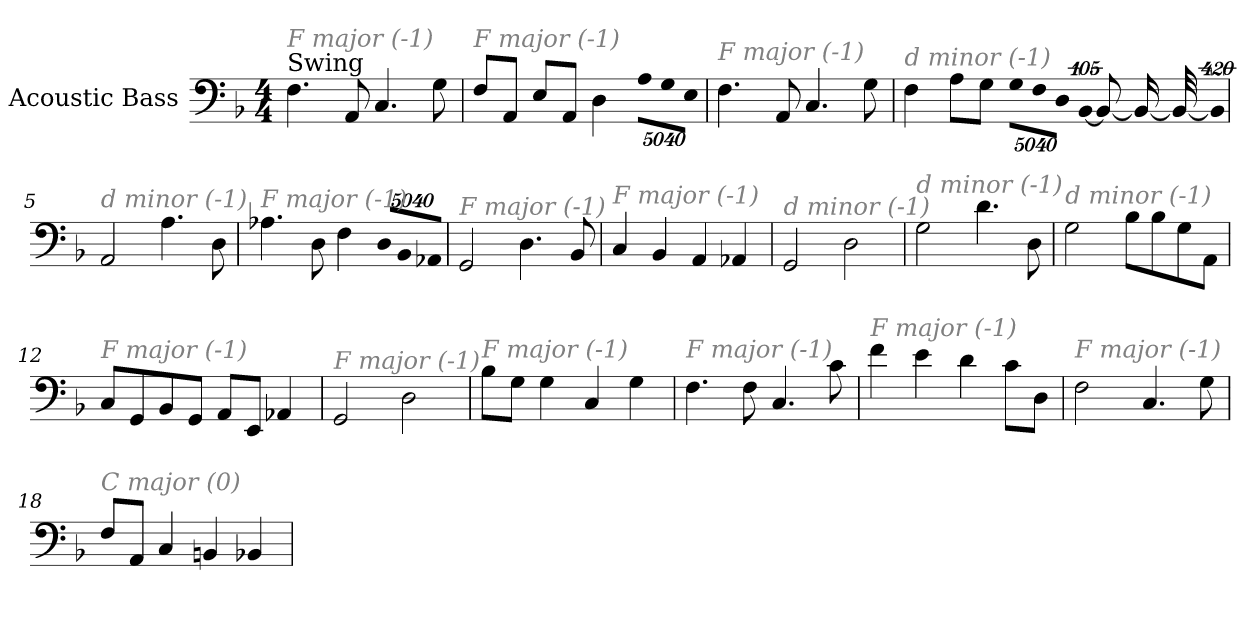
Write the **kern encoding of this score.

**kern
*part1
*staff1
*I"Acoustic Bass
*clefF4
*ITrd7c12
*k[b-]
*F:
*M4/4
*MM142
=1
!LO:TX:a:t=Swing
!LO:TX:i:color=#808080:t=F major (-1)
4.FF
8AAA
4.CC
8GG
=2
!LO:TX:i:color=#808080:t=F major (-1)
8FFL
8AAAJ
8EEL
8AAAJ
4DD
!LO:N:vis=8
40320%3347AAL
!LO:N:vis=8
40320%3347GG
!LO:N:vis=8
40320%3347EEJ
=3
!LO:TX:i:color=#808080:t=F major (-1)
4.FF
8AAA
4.CC
8GG
=4
!LO:TX:i:color=#808080:t=d minor (-1)
4FF
8AAL
8GGJ
!LO:N:vis=8
40320%3347GGL
!LO:N:vis=8
40320%3347FF
!LO:N:vis=8
40320%3347DDJ
!LO:N:vis=1024
[13440%13BBB-
8BBB-_
16BBB-_
32BBB-_
!LO:N:vis=1024%31
13440%407BBB-]
=5
!LO:TX:i:color=#808080:t=d minor (-1)
2AAA
4.AA
8DD
=6
!LO:TX:i:color=#808080:t=F major (-1)
4.AA-X
8DD
4FF
!LO:N:vis=8
40320%3347DDL
!LO:N:vis=8
40320%3347BBB-
!LO:N:vis=8
40320%3347AAA-XJ
=7
!LO:TX:i:color=#808080:t=F major (-1)
2GGG
4.DD
8BBB-
=8
!LO:TX:i:color=#808080:t=F major (-1)
4CC
4BBB-
4AAA
4AAA-X
=9
!LO:TX:i:color=#808080:t=d minor (-1)
2GGG
2DD
=10
!LO:TX:i:color=#808080:t=d minor (-1)
2GG
4.D
8DD
=11
!LO:TX:i:color=#808080:t=d minor (-1)
2GG
8BB-L
8BB-
8GG
8AAAJ
=12
!LO:TX:i:color=#808080:t=F major (-1)
8CCL
8GGG
8BBB-
8GGGJ
8AAAL
8EEEJ
4AAA-X
=13
!LO:TX:i:color=#808080:t=F major (-1)
2GGG
2DD
=14
!LO:TX:i:color=#808080:t=F major (-1)
8BB-L
8GGJ
4GG
4CC
4GG
=15
!LO:TX:i:color=#808080:t=F major (-1)
4.FF
8FF
4.CC
8C
=16
!LO:TX:i:color=#808080:t=F major (-1)
4F
4E
4D
8CL
8DDJ
=17
!LO:TX:i:color=#808080:t=F major (-1)
2FF
4.CC
8GG
=18
!LO:TX:i:color=#808080:t=C major (0)
8FFL
8AAAJ
4CC
4BBBn
4BBB-X
=
*-
